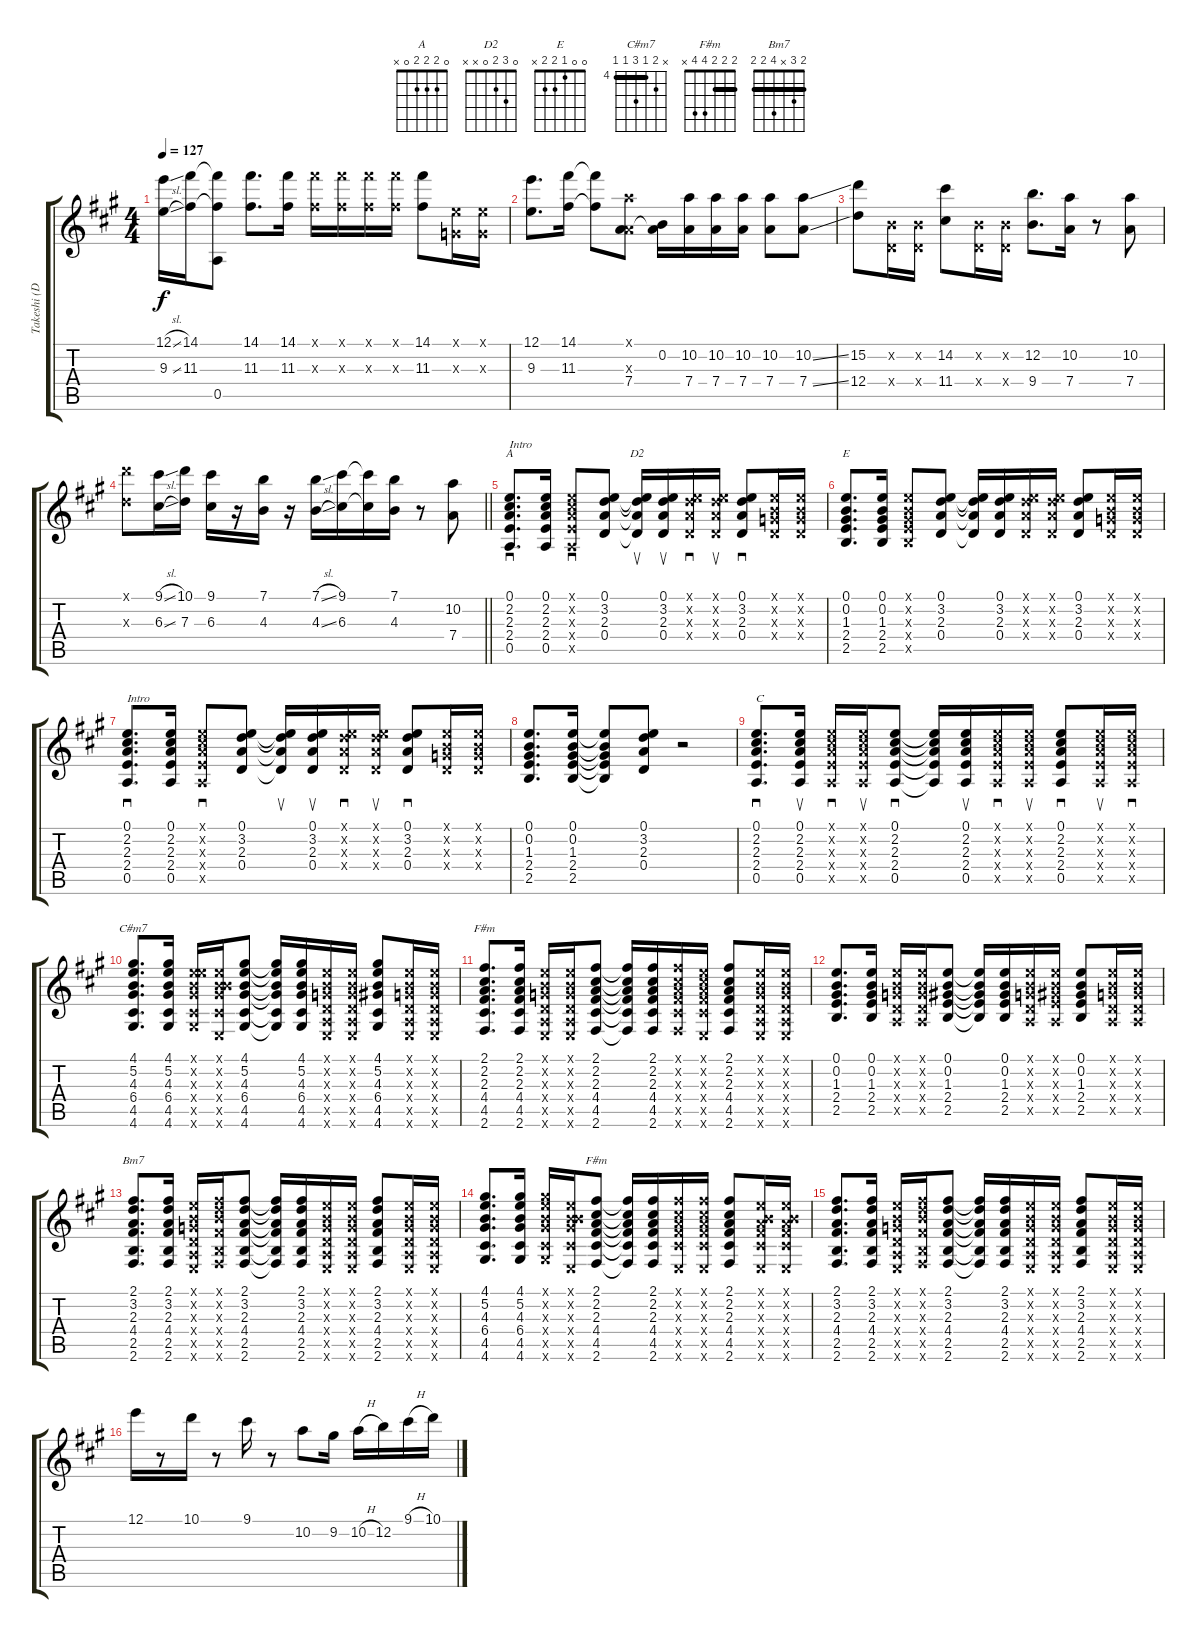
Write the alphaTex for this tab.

\track ("Takeshi (Depa) Miura" "Takeshi (D") {instrument acousticguitarsteel}
\staff {score tabs}
\tuning (E4 B3 G3 D3 A2 E2) {hide}
\chord ("A" 0 2 2 2 0 x)
\chord ("D2" 0 3 2 0 x x)
\chord ("E" 0 0 1 2 2 x)
\chord ("C#m7" x 5 4 6 4 4) {firstfret 4 barre 4}
\chord ("F#m" x 2 2 4 4 2) {barre 2}
\chord ("Bm7" 2 3 x 4 2 2) {barre 2}
\chord ("F#m" 2 2 2 4 4 x) {barre 2}
\ts (4 4)
\tempo 127
\clef g2
\ks a
(12.1{sl} 9.3{sl}).16{dy f} (14.1 11.3).16 (14.1{t} 11.3{t} 0.5).8 (14.1 11.3).8{d} (14.1 11.3).16 (14.1{x} 11.3{x}).16 (14.1{x} 11.3{x}).16 (14.1{x} 11.3{x}).16 (14.1{x} 11.3{x}).16 (14.1 11.3).8 (0.1{x} 0.3{x}).16 (0.1{x} 0.3{x}).16 |
(12.1 9.3).8{d} (14.1 11.3).16 (14.1{t} 11.3{t}).8 (5.1{x} 2.3{x} 7.4).8 (0.2 7.4{t}).16 (10.2 7.4).16 (10.2 7.4).16 (10.2 7.4).16 (10.2 7.4).8 (10.2{ss} 7.4{ss}).8 |
(15.2 12.4).8 (0.2{x} 0.4{x}).16 (0.2{x} 0.4{x}).16 (14.2 11.4).8 (0.2{x} 0.4{x}).16 (0.2{x} 0.4{x}).16 (12.2 9.4).8{d} (10.2 7.4).16 r.8 (10.2 7.4).8 |
\barLineRight lightlight
(10.1{x} 7.3{x}).8 (9.1{sl} 6.3{sl}).16 (10.1 7.3).16 (9.1 6.3).16 r.16 (7.1 4.3).16 r.16 (7.1{sl} 4.3{sl}).16 (9.1 6.3).16 (9.1{t} 6.3{t}).16 (7.1 4.3).16 r.8 (10.2 7.4).8 |
(0.1 2.2 2.3 2.4 0.5).8{d sd ch "A" txt "Intro" volume 13} (0.1 2.2 2.3 2.4 0.5).16 (0.1{x} 2.2{x} 2.3{x} 2.4{x} 0.5{x}).8{sd} (0.1 3.2 2.3 0.4).8 (0.1{t} 3.2{t} 2.3{t} 0.4{t}).16{su ch "D2"} (0.1 3.2 2.3 0.4).16{su} (0.1{x} 3.2{x} 2.3{x} 0.4{x}).16{sd} (0.1{x} 3.2{x} 2.3{x} 0.4{x}).16{su} (0.1 3.2 2.3 0.4).8{sd} (0.1{x} 0.2{x} 0.3{x} 0.4{x}).16 (0.1{x} 0.2{x} 0.3{x} 0.4{x}).16 |
(0.1 0.2 1.3 2.4 2.5).8{d ch "E"} (0.1 0.2 1.3 2.4 2.5).16 (0.1{x} 0.2{x} 1.3{x} 2.4{x} 2.5{x}).8 (0.1 3.2 2.3 0.4).8 (0.1{t} 3.2{t} 2.3{t} 0.4{t}).16 (0.1 3.2 2.3 0.4).16 (0.1{x} 3.2{x} 2.3{x} 0.4{x}).16 (0.1{x} 3.2{x} 2.3{x} 0.4{x}).16 (0.1 3.2 2.3 0.4).8 (0.1{x} 0.2{x} 0.3{x} 0.4{x}).16 (0.1{x} 0.2{x} 0.3{x} 0.4{x}).16 |
(0.1 2.2 2.3 2.4 0.5).8{d sd txt "Intro" volume 13} (0.1 2.2 2.3 2.4 0.5).16 (0.1{x} 2.2{x} 2.3{x} 2.4{x} 0.5{x}).8{sd} (0.1 3.2 2.3 0.4).8 (0.1{t} 3.2{t} 2.3{t} 0.4{t}).16{su} (0.1 3.2 2.3 0.4).16{su} (0.1{x} 3.2{x} 2.3{x} 0.4{x}).16{sd} (0.1{x} 3.2{x} 2.3{x} 0.4{x}).16{su} (0.1 3.2 2.3 0.4).8{sd} (0.1{x} 0.2{x} 0.3{x} 0.4{x}).16 (0.1{x} 0.2{x} 0.3{x} 0.4{x}).16 |
(0.1 0.2 1.3 2.4 2.5).8{d} (0.1 0.2 1.3 2.4 2.5).16 (0.1{t} 0.2{t} 1.3{t} 2.4{t} 2.5{t}).8 (0.1 3.2 2.3 0.4).8 r.2{volume 13} |
(0.1 2.2 2.3 2.4 0.5).8{d sd txt "C"} (0.1 2.2 2.3 2.4 0.5).16{su} (0.1{x} 2.2{x} 2.3{x} 2.4{x} 0.5{x}).16{sd} (0.1{x} 2.2{x} 2.3{x} 2.4{x} 0.5{x}).16{su} (0.1 2.2 2.3 2.4 0.5).8{sd} (0.1{t} 2.2{t} 2.3{t} 2.4{t} 0.5{t}).16 (0.1 2.2 2.3 2.4 0.5).16{su} (0.1{x} 2.2{x} 2.3{x} 2.4{x} 0.5{x}).16{sd} (0.1{x} 2.2{x} 2.3{x} 2.4{x} 0.5{x}).16{su} (0.1 2.2 2.3 2.4 0.5).8{sd} (0.1{x} 2.2{x} 2.3{x} 2.4{x} 0.5{x}).16{su} (0.1{x} 2.2{x} 2.3{x} 2.4{x} 0.5{x}).16{sd} |
(4.1 5.2 4.3 6.4 4.5 4.6).8{d ch "C#m7"} (4.1 5.2 4.3 6.4 4.5 4.6).16 (0.1{x} 5.2{x} 4.3{x} 6.4{x} 4.5{x} 4.6{x}).16 (0.1{x} 0.2{x} 4.3{x} 6.4{x} 4.5{x} 0.6{x}).16 (4.1 5.2 4.3 6.4 4.5 4.6).8 (4.1{t} 5.2{t} 4.3{t} 6.4{t} 4.5{t} 4.6{t}).16 (4.1 5.2 4.3 6.4 4.5 4.6).16 (0.1{x} 0.2{x} 0.3{x} 0.4{x} 0.5{x} 0.6{x}).16 (0.1{x} 0.2{x} 0.3{x} 0.4{x} 0.5{x} 0.6{x}).16 (4.1 5.2 4.3 6.4 4.5 4.6).8 (0.1{x} 0.2{x} 0.3{x} 0.4{x} 0.5{x} 0.6{x}).16 (0.1{x} 0.2{x} 0.3{x} 0.4{x} 0.5{x} 0.6{x}).16 |
(2.1 2.2 2.3 4.4 4.5 2.6).8{d ch "F#m"} (2.1 2.2 2.3 4.4 4.5 2.6).16 (0.1{x} 0.2{x} 0.3{x} 0.4{x} 0.5{x} 0.6{x}).16 (0.1{x} 0.2{x} 0.3{x} 0.4{x} 0.5{x} 0.6{x}).16 (2.1 2.2 2.3 4.4 4.5 2.6).8 (2.1{t} 2.2{t} 2.3{t} 4.4{t} 4.5{t} 2.6{t}).16 (2.1 2.2 2.3 4.4 4.5 2.6).16 (2.1{x} 2.2{x} 2.3{x} 4.4{x} 4.5{x} 2.6{x}).16 (0.1{x} 2.2{x} 2.3{x} 4.4{x} 4.5{x} 0.6{x}).16 (2.1 2.2 2.3 4.4 4.5 2.6).8 (0.1{x} 0.2{x} 0.3{x} 0.4{x} 0.5{x} 0.6{x}).16 (0.1{x} 0.2{x} 0.3{x} 0.4{x} 0.5{x} 0.6{x}).16 |
(0.1 0.2 1.3 2.4 2.5).8{d} (0.1 0.2 1.3 2.4 2.5).16 (0.1{x} 0.2{x} 0.3{x} 0.4{x} 0.5{x}).16 (0.1{x} 0.2{x} 0.3{x} 0.4{x} 0.5{x}).16 (0.1 0.2 1.3 2.4 2.5).8 (0.1{t} 0.2{t} 1.3{t} 2.4{t} 2.5{t}).16 (0.1 0.2 1.3 2.4 2.5).16 (0.1{x} 0.2{x} 0.3{x} 0.4{x} 0.5{x}).16 (0.1{x} 0.2{x} 1.3{x} 2.4{x} 0.5{x}).16 (0.1 0.2 1.3 2.4 2.5).8 (0.1{x} 0.2{x} 0.3{x} 0.4{x} 0.5{x}).16 (0.1{x} 0.2{x} 0.3{x} 0.4{x} 0.5{x}).16 |
(2.1 3.2 2.3 4.4 2.5 2.6).8{d ch "Bm7"} (2.1 3.2 2.3 4.4 2.5 2.6).16 (0.1{x} 0.2{x} 0.3{x} 0.4{x} 0.5{x} 0.6{x}).16 (2.1{x} 3.2{x} 4.3{x} 4.4{x} 2.5{x} 2.6{x}).16 (2.1 3.2 2.3 4.4 2.5 2.6).8 (2.1{t} 3.2{t} 2.3{t} 4.4{t} 2.5{t} 2.6{t}).16 (2.1 3.2 2.3 4.4 2.5 2.6).16 (0.1{x} 0.2{x} 0.3{x} 0.4{x} 0.5{x} 0.6{x}).16 (0.1{x} 0.2{x} 0.3{x} 0.4{x} 0.5{x} 0.6{x}).16 (2.1 3.2 2.3 4.4 2.5 2.6).8 (0.1{x} 0.2{x} 0.3{x} 0.4{x} 0.5{x} 0.6{x}).16 (0.1{x} 0.2{x} 0.3{x} 0.4{x} 0.5{x} 0.6{x}).16 |
(4.1 5.2 4.3 6.4 4.5 4.6).8{d} (4.1 5.2 4.3 6.4 4.5 4.6).16 (4.1{x} 5.2{x} 4.3{x} 6.4{x} 4.5{x} 4.6{x}).16 (0.1{x} 0.2{x} 4.3{x} 6.4{x} 4.5{x} 0.6{x}).16 (2.1 2.2 2.3 4.4 4.5 2.6).8{ch "F#m"} (2.1{t} 2.2{t} 2.3{t} 4.4{t} 4.5{t} 2.6{t}).16 (2.1 2.2 2.3 4.4 4.5 2.6).16 (2.1{x} 2.2{x} 2.3{x} 4.4{x} 4.5{x} 0.6{x}).16 (2.1{x} 2.2{x} 2.3{x} 4.4{x} 4.5{x} 0.6{x}).16 (2.1 2.2 2.3 4.4 4.5 2.6).8 (0.1{x} 0.2{x} 2.3{x} 4.4{x} 4.5{x} 0.6{x}).16 (0.1{x} 0.2{x} 2.3{x} 4.4{x} 4.5{x} 0.6{x}).16 |
(2.1 3.2 2.3 4.4 2.5 2.6).8{d} (2.1 3.2 2.3 4.4 2.5 2.6).16 (0.1{x} 0.2{x} 0.3{x} 0.4{x} 0.5{x} 0.6{x}).16 (2.1{x} 3.2{x} 4.3{x} 4.4{x} 2.5{x} 2.6{x}).16 (2.1 3.2 2.3 4.4 2.5 2.6).8 (2.1{t} 3.2{t} 2.3{t} 4.4{t} 2.5{t} 2.6{t}).16 (2.1 3.2 2.3 4.4 2.5 2.6).16 (0.1{x} 0.2{x} 0.3{x} 0.4{x} 0.5{x} 0.6{x}).16 (0.1{x} 0.2{x} 0.3{x} 0.4{x} 0.5{x} 0.6{x}).16 (2.1 3.2 2.3 4.4 2.5 2.6).8 (0.1{x} 0.2{x} 0.3{x} 0.4{x} 0.5{x} 0.6{x}).16 (0.1{x} 0.2{x} 0.3{x} 0.4{x} 0.5{x} 0.6{x}).16 |
12.1.16 r.8 10.1.16 r.8 9.1.16 r.8 10.2.8 9.2.16 10.2{h}.16 12.2.16 9.1{h}.16 10.1.16
